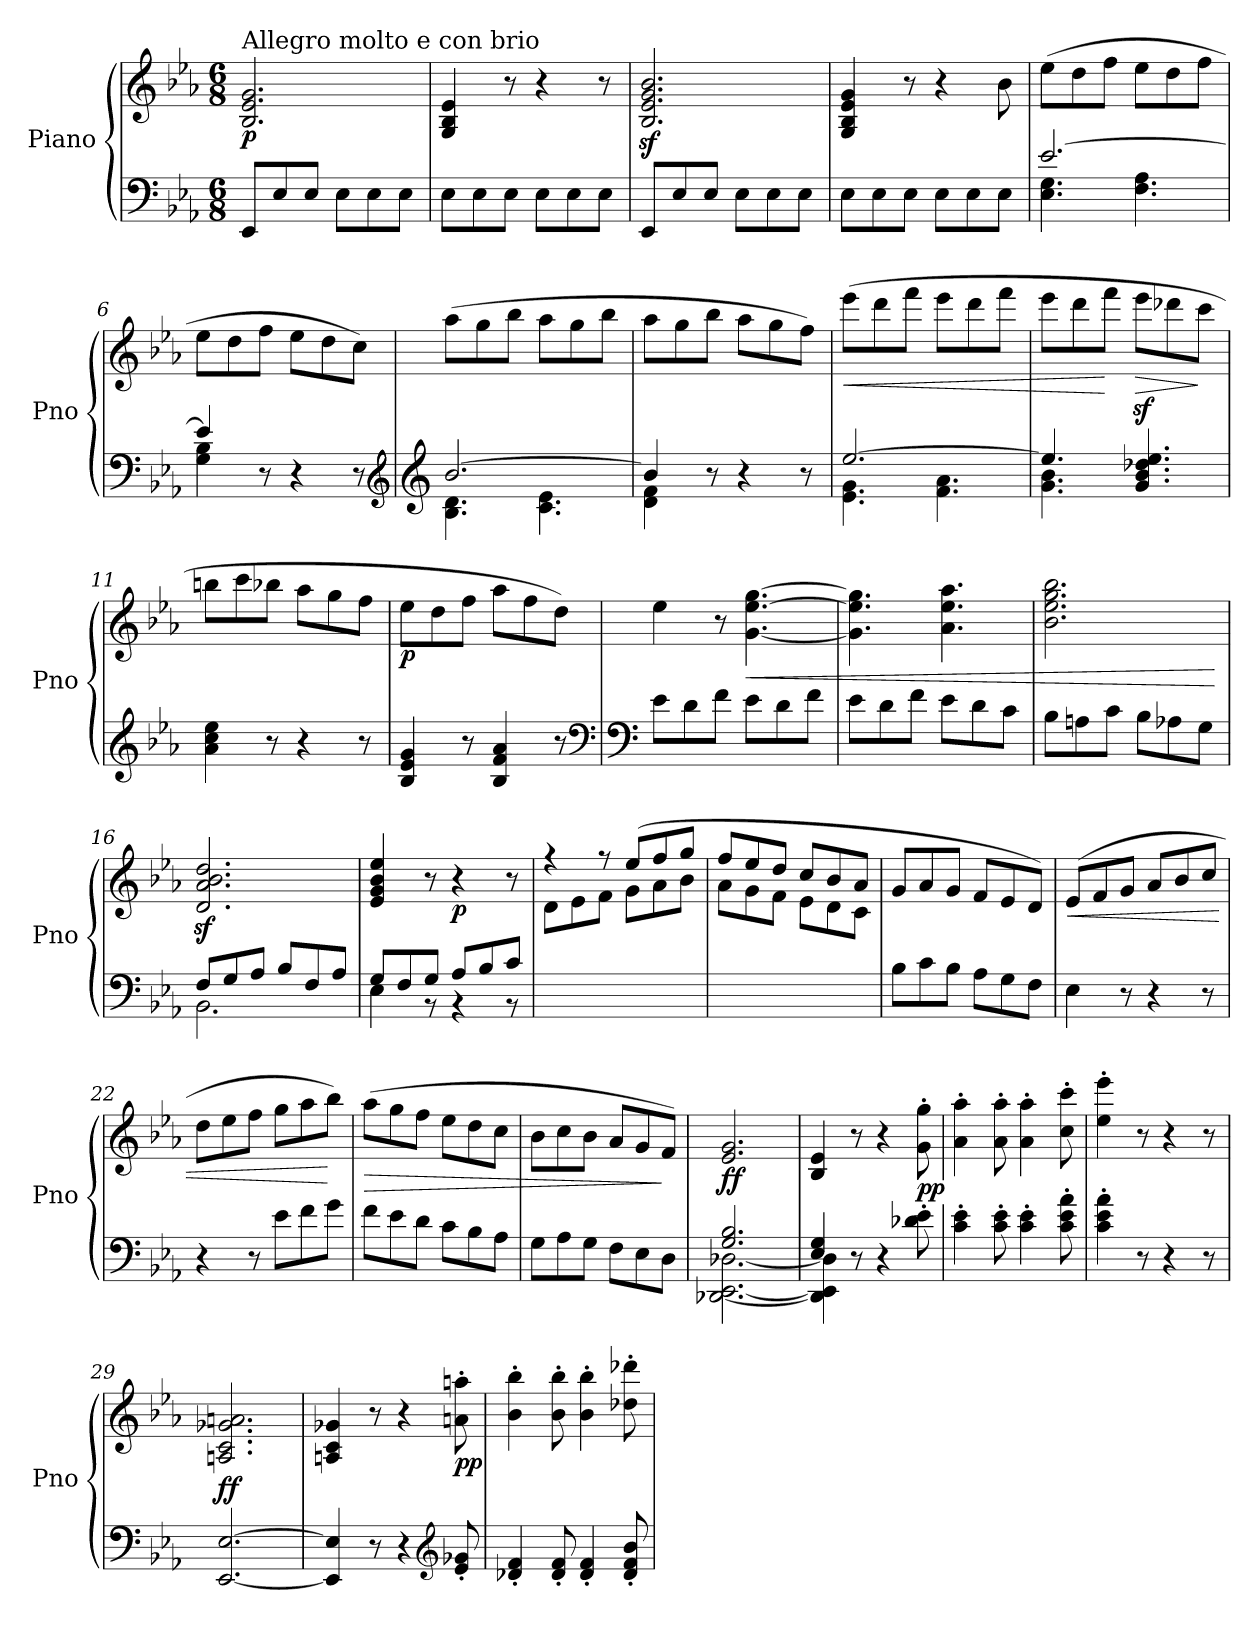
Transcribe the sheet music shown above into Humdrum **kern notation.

**kern	**kern	**dynam
*part1	*part1	*part1
*staff2	*staff1	*staff1/2
*I"Piano	*	*
*I'Pno	*	*
*clefF4	*clefG2	*
*k[b-e-a-]	*k[b-e-a-]	*
*E-:	*E-:	*
*M6/8	*M6/8	*
=1	=1	=1
!	!LO:TX:a:t=Allegro molto e con brio	!
!	!	!LO:DY:b
8EE-/L	2.B-/ 2.e-/ 2.g/	p
8E-/	.	.
8E-/J	.	.
8E-\L	.	.
8E-\	.	.
8E-\J	.	.
=2	=2	=2
8E-\L	4G/ 4B-/ 4e-/	.
8E-\	.	.
8E-\J	8r	.
8E-\L	4r	.
8E-\	.	.
8E-\J	8r	.
=3	=3	=3
8EE-/L	2.B-/z< 2.e-/z< 2.g/z< 2.b-/z<	.
8E-/	.	.
8E-/J	.	.
8E-\L	.	.
8E-\	.	.
8E-\J	.	.
=4	=4	=4
8E-\L	4G/ 4B-/ 4e-/ 4g/	.
8E-\	.	.
8E-\J	8r	.
8E-\L	4r	.
8E-\	.	.
8E-\J	8b-\	.
=5	=5	=5
*^	*	*
[2.e-/	4.E-\ 4.G\	(8ee-\L	.
.	.	8dd\	.
.	.	8ff\J	.
.	4.F\ 4.A-\	8ee-\L	.
.	.	8dd\	.
.	.	8ff\J	.
=6	=6	=6	=6
4e-/]	4G\ 4B-\	8ee-\L	.
.	.	8dd\	.
8r	2ryy	8ff\J	.
4r	.	8ee-\L	.
.	.	8dd\	.
8r	.	8cc\J)	.
*clefG2	*	*	*
!!LO:LB:g=z
=7	=7	=7	=7
*clefG2	*	*	*
[2.b-/	4.B-\ 4.d\	(8aa-\L	.
.	.	8gg\	.
.	.	8bb-\J	.
.	4.c\ 4.e-\	8aa-\L	.
.	.	8gg\	.
.	.	8bb-\J	.
=8	=8	=8	=8
4b-/]	4d\ 4f\	8aa-\L	.
.	.	8gg\	.
8r	2ryy	8bb-\J	.
4r	.	8aa-\L	.
.	.	8gg\	.
8r	.	8ff\J)	.
=9	=9	=9	=9
!	!	!	!LO:HP:b
[2.ee-/	4.e-\ 4.g\	(8eee-\L	<
.	.	8ddd\	.
.	.	8fff\J	.
.	4.f\ 4.a-\	8eee-\L	.
.	.	8ddd\	.
.	.	8fff\J	.
=10	=10	=10	=10
4.ee-/]	4.g\ 4.b-\	8eee-\L	.
.	.	8ddd\	.
.	.	8fff\J	[
!	!	!	!LO:HP:b
4.g/ 4.b-/ 4.dd-X/ 4.ee-/	4.ryy	8eee-z<\L	>
.	.	8ddd-X\	.
.	.	8ccc\J	]
*v	*v	*	*
=11	=11	=11
4a-\ 4cc\ 4ee-\	8bbn\L	.
.	8ccc\	.
8r	8bb-X\J	.
4r	8aa-\L	.
.	8gg\	.
8r	8ff\J	.
=12	=12	=12
!	!	!LO:DY:b
4B-/ 4e-/ 4g/	8ee-\L	p
.	8dd\	.
8r	8ff\J	.
4B-/ 4f/ 4a-/	8aa-\L	.
.	8ff\	.
8r	8dd\J)	.
*clefF4	*	*
!!LO:LB:g=z
=13	=13	=13
*clefF4	*	*
8e-\L	4ee-\	.
8d\	.	.
8f\J	8r	.
!	!	!LO:HP:b
8e-\L	[4.g\ [4.ee-\ [4.gg\	<
8d\	.	.
8f\J	.	.
=14	=14	=14
8e-\L	4.g\] 4.ee-\] 4.gg\]	.
8d\	.	.
8f\J	.	.
8e-\L	4.a-\ 4.ee-\ 4.aa-\	.
8d\	.	.
8c\J	.	.
=15	=15	=15
8B-\L	2.b-\ 2.ee-\ 2.gg\ 2.bb-\	.
8An\	.	.
8c\J	.	.
8B-\L	.	.
8A-X\	.	.
8G\J	.	.
.	.	[
=16	=16	=16
*^	*	*
8F/L	2.BB-\	2.d/z< 2.a-/z< 2.b-/z< 2.dd/z<	.
8G/	.	.	.
8A-/J	.	.	.
8B-/L	.	.	.
8F/	.	.	.
8A-/J	.	.	.
=17	=17	=17	=17
8G/L	4E-\	4e-/ 4g/ 4b-/ 4ee-/	.
8F/	.	.	.
8G/J	8rBB	8r	.
!	!	!	!LO:DY:b
8A-/L	4rBB	4r	p
8B-/	.	.	.
8c/J	8rBB	8r	.
*v	*v	*	*
=18	=18	=18
*	*^	*
2.ryy	4rff	8d\L	.
.	.	8e-\	.
.	8rff	8f\J	.
.	(8ee-/L	8g\L	.
.	8ff/	8a-\	.
.	8gg/J	8b-\J	.
!!LO:LB:g=z	!!
=19	=19	=19	=19
2.ryy	8ff/L	8a-\L	.
.	8ee-/	8g\	.
.	8dd/J	8f\J	.
.	8cc/L	8e-\L	.
.	8b-/	8d\	.
.	8a-/J	8c\J	.
*	*v	*v	*
=20	=20	=20
8B-\L	8g/L	.
8c\	8a-/	.
8B-\J	8g/J	.
8A-\L	8f/L	.
8G\	8e-/	.
8F\J	8d/J)	.
=21	=21	=21
!	!	!LO:HP:b
4E-\	(8e-/L	<
.	8f/	.
8r	8g/J	.
4r	8a-/L	.
.	8b-/	.
8r	8cc/J	.
=22	=22	=22
4r	8dd\L	.
.	8ee-\	.
8r	8ff\J	.
8e-\L	8gg\L	.
8f\	8aa-\	.
8g\J	8bb-\J)	[
=23	=23	=23
!	!	!LO:HP:b
8f\L	(8aa-\L	>
8e-\	8gg\	.
8d\J	8ff\J	.
8c\L	8ee-\L	.
8B-\	8dd\	.
8A-\J	8cc\J	.
=24	=24	=24
8G\L	8b-\L	.
8A-\	8cc\	.
8G\J	8b-\J	.
8F\L	8a-/L	.
8E-\	8g/	.
8D\J	8f/J)	]
=25	=25	=25
*^	*	*
!	!	!	!LO:DY:b
2.G/ 2.B-/	[2.DD-X\ [2.EE-\ [2.D-X\	2.e-/ 2.g/	ff
=26	=26	=26	=26
4E-/ 4G/	4DD-\] 4EE-\] 4D-\]	4B-/ 4e-/	.
2ryy	8r	8r	.
.	4r	4r	.
!	!	!	!LO:DY:b
.	8d-X\' 8e-\'	8g\' 8gg\'	pp
*v	*v	*	*
!!LO:LB:g=z
=27	=27	=27
4c\' 4e-\'	4a-\' 4aa-\'	.
8c\' 8e-\'	8a-\' 8aa-\'	.
4c\' 4e-\'	4a-\' 4aa-\'	.
8c\' 8e-\' 8a-\'	8cc\' 8ccc\'	.
=28	=28	=28
4c\' 4e-\' 4a-\'	4ee-\' 4eee-\'	.
8r	8r	.
4r	4r	.
8r	8r	.
=29	=29	=29
!	!	!LO:DY:b
[2.EE-/ [2.E-/	2.An/ 2.c/ 2.g-X/ 2.an/	ff
=30	=30	=30
4EE-/] 4E-/]	4An/ 4c/ 4g-X/	.
8r	8r	.
4r	4r	.
*clefG2	*	*
!	!	!LO:DY:b
8e-/' 8g-X/'	8an\' 8aan\'	pp
=31	=31	=31
4d-X/' 4f/'	4b-\' 4bb-\'	.
8d-/' 8f/'	8b-\' 8bb-\'	.
4d-/' 4f/'	4b-\' 4bb-\'	.
8d-/' 8f/' 8b-/'	8dd-X\' 8ddd-X\'	.
=	=	=
*-	*-	*-
